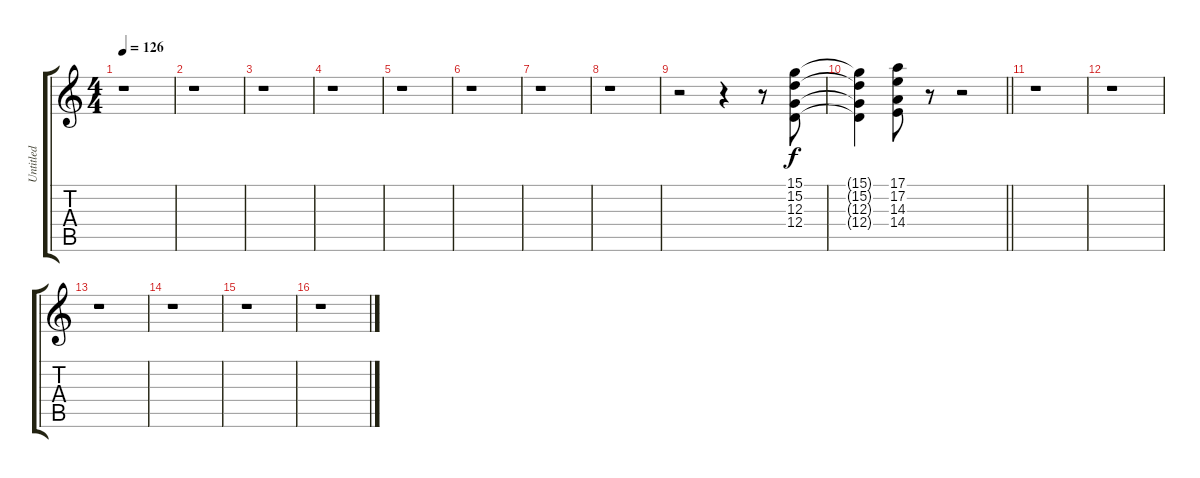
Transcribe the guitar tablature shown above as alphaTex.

\track ("Untitled" "Untitled") {instrument brasssection}
\staff {score tabs}
\tuning (E4 B3 G3 D3 A2 E2) {hide}
\ts (4 4)
\tempo 126
\clef g2
\ks c
r.1{dy f instrument brasssection} |
r.1 |
r.1 |
r.1 |
r.1 |
r.1 |
r.1 |
r.1 |
r.2 r.4 r.8 (15.1 15.2 12.3 12.4).8 |
\barLineRight lightlight
(15.1{t} 15.2{t} 12.3{t} 12.4{t}).4 (17.1 17.2 14.3 14.4).8 r.8 r.2 |
r.1 |
r.1 |
r.1 |
r.1 |
r.1 |
r.1
